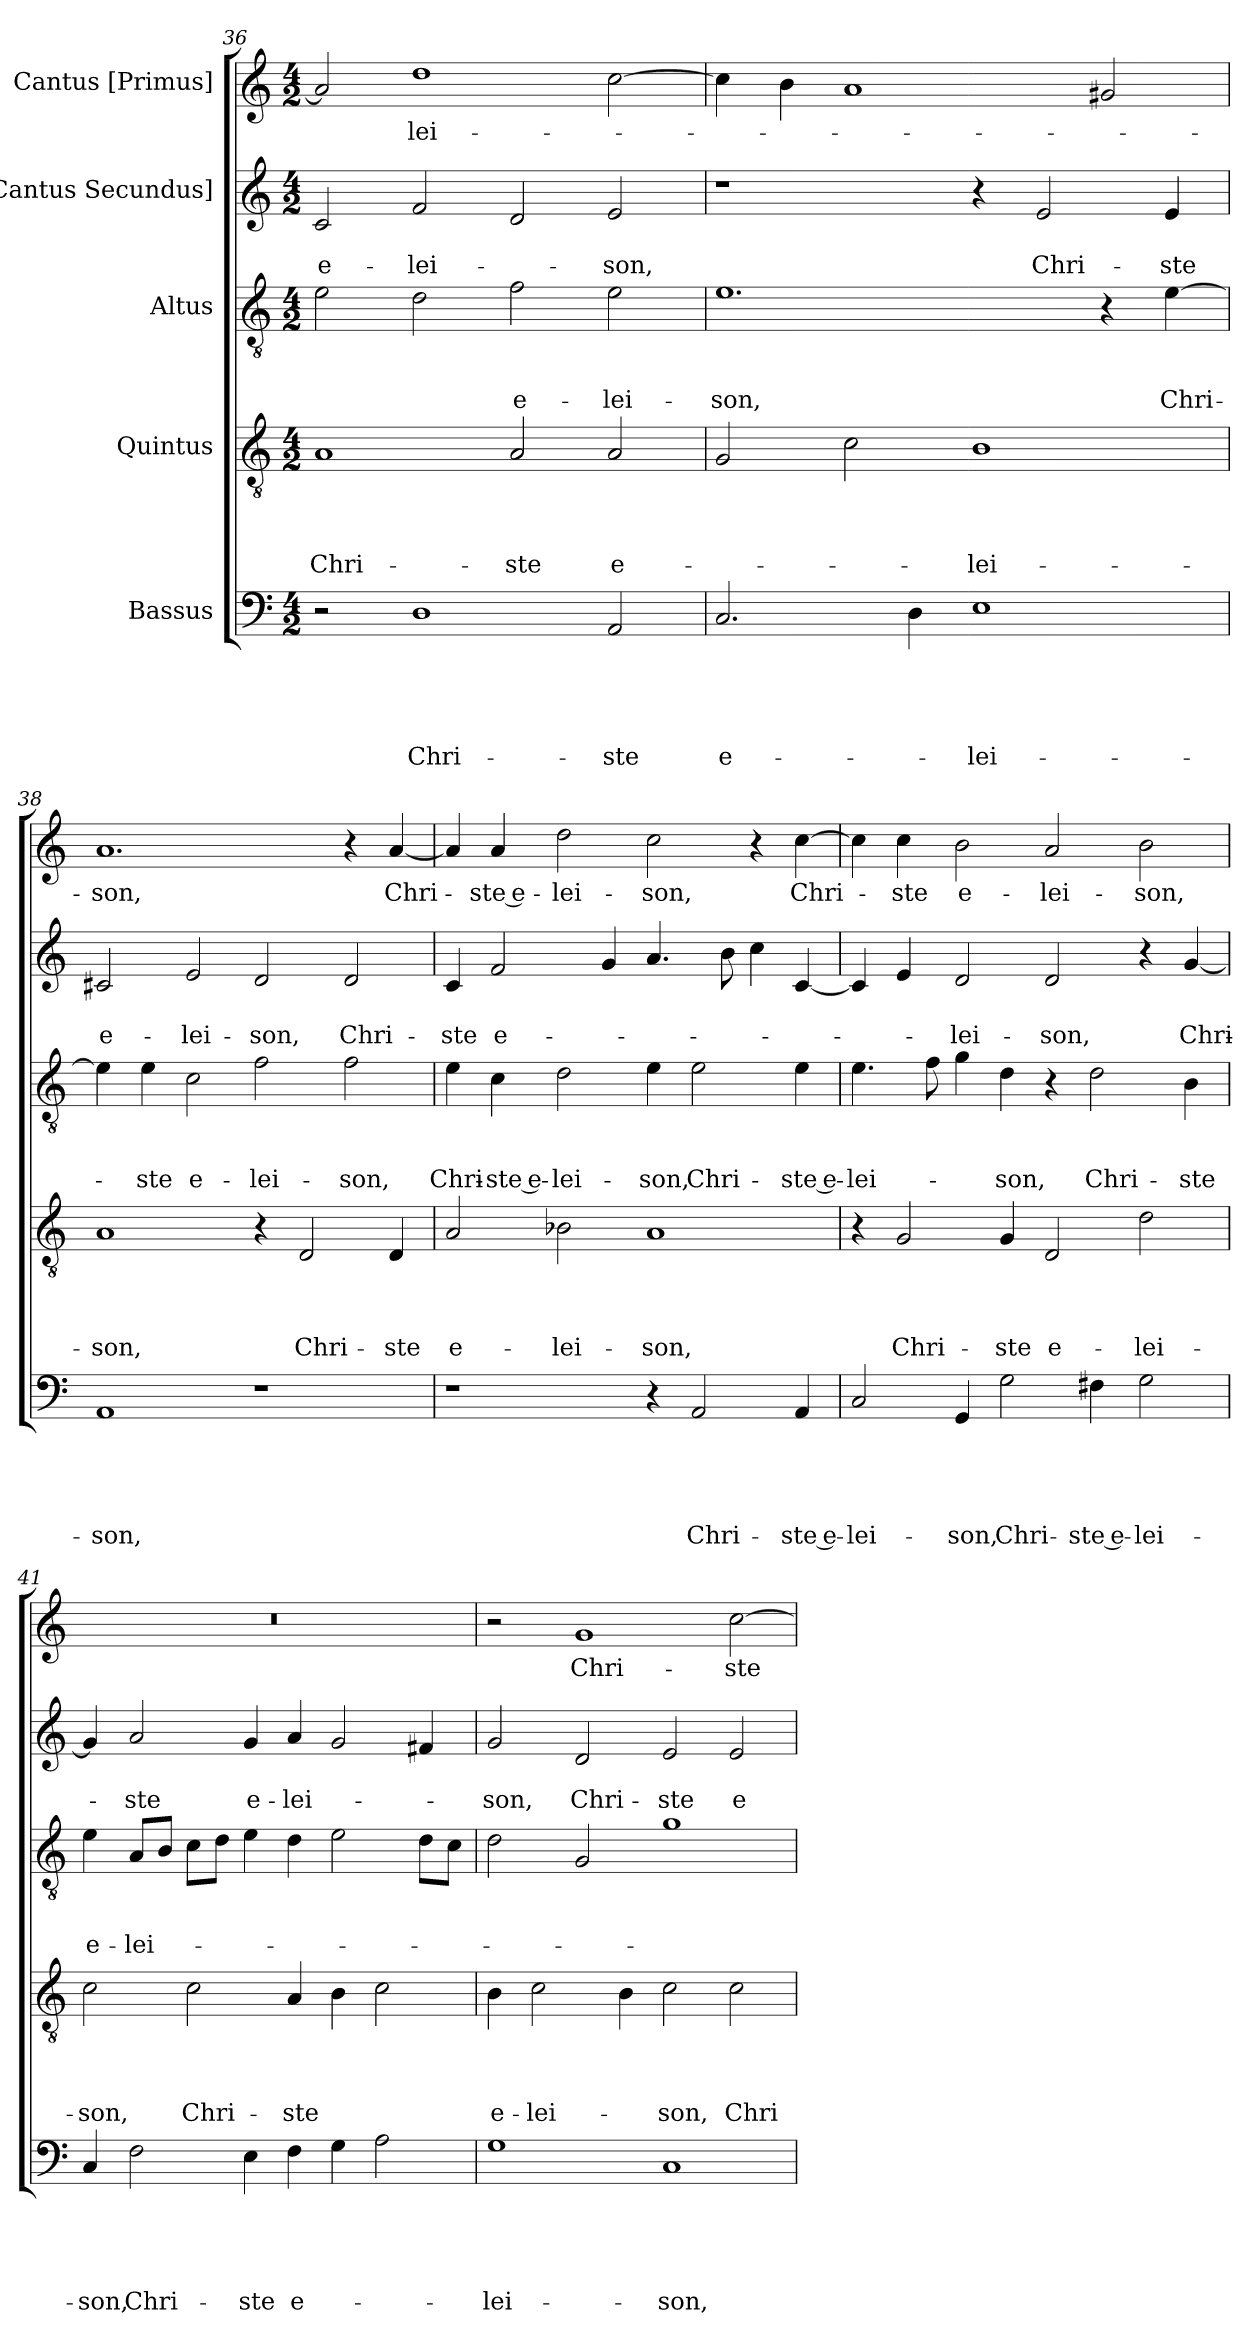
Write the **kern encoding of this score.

**kern	**text	**text	**text	**text	**text	**kern	**text	**text	**text	**text	**kern	**text	**text	**text	**kern	**text	**text	**kern	**text
*part5	*part5	*part5	*part5	*part5	*part5	*part4	*part4	*part4	*part4	*part4	*part3	*part3	*part3	*part3	*part2	*part2	*part2	*part1	*part1
*staff5	*staff5	*staff5	*staff5	*staff5	*staff5	*staff4	*staff4	*staff4	*staff4	*staff4	*staff3	*staff3	*staff3	*staff3	*staff2	*staff2	*staff2	*staff1	*staff1
*I"Bassus	*	*	*	*	*	*I"Quintus	*	*	*	*	*I"Altus	*	*	*	*I"[Cantus Secundus]	*	*	*I"Cantus [Primus]	*
*clefF4	*	*	*	*	*	*clefGv2	*	*	*	*	*clefGv2	*	*	*	*clefG2	*	*	*clefG2	*
*k[]	*	*	*	*	*	*k[]	*	*	*	*	*k[]	*	*	*	*k[]	*	*	*k[]	*
*M4/2	*	*	*	*	*	*M4/2	*	*	*	*	*M4/2	*	*	*	*M4/2	*	*	*M4/2	*
=36	=36	=36	=36	=36	=36	=36	=36	=36	=36	=36	=36	=36	=36	=36	=36	=36	=36	=36	=36
2r	.	.	.	.	.	1A/	.	.	.	Chri-	2e\	.	.	.	2c/	.	e-	2a/]	.
1D\	.	.	.	.	Chri-	.	.	.	.	.	2d\	.	.	.	2f/	.	-lei-	1dd\	-lei-
.	.	.	.	.	.	2A/	.	.	.	-ste	2f\	.	.	e-	2d/	.	.	.	.
2AA/	.	.	.	.	-ste	2A/	.	.	.	e-	2e\	.	.	-lei-	2e/	.	-son,	[2cc\	.
=37	=37	=37	=37	=37	=37	=37	=37	=37	=37	=37	=37	=37	=37	=37	=37	=37	=37	=37	=37
2.C/	.	.	.	.	e-	2G/	.	.	.	.	1.e\	.	.	-son,	1r	.	.	4cc\]	.
.	.	.	.	.	.	.	.	.	.	.	.	.	.	.	.	.	.	4b\	.
.	.	.	.	.	.	2c\	.	.	.	.	.	.	.	.	.	.	.	1a/	.
4D\	.	.	.	.	.	.	.	.	.	.	.	.	.	.	.	.	.	.	.
1E\	.	.	.	.	-lei-	1B\	.	.	.	-lei-	.	.	.	.	4r	.	.	.	.
.	.	.	.	.	.	.	.	.	.	.	.	.	.	.	2e/	.	Chri-	.	.
.	.	.	.	.	.	.	.	.	.	.	4r	.	.	.	.	.	.	2g#X/	.
.	.	.	.	.	.	.	.	.	.	.	[4e\	.	.	Chri-	4e/	.	-ste	.	.
=38	=38	=38	=38	=38	=38	=38	=38	=38	=38	=38	=38	=38	=38	=38	=38	=38	=38	=38	=38
1AA/	.	.	.	.	-son,	1A/	.	.	.	-son,	4e\]	.	.	.	2c#X/	.	e-	1.a/	-son,
.	.	.	.	.	.	.	.	.	.	.	4e\	.	.	-ste	.	.	.	.	.
.	.	.	.	.	.	.	.	.	.	.	2c\	.	.	e-	2e/	.	-lei-	.	.
1r	.	.	.	.	.	4r	.	.	.	.	2f\	.	.	-lei-	2d/	.	-son,	.	.
.	.	.	.	.	.	2D/	.	.	.	Chri-	.	.	.	.	.	.	.	.	.
.	.	.	.	.	.	.	.	.	.	.	2f\	.	.	-son,	2d/	.	Chri-	4r	.
.	.	.	.	.	.	4D/	.	.	.	-ste	.	.	.	.	.	.	.	[4a/	Chri-
=39	=39	=39	=39	=39	=39	=39	=39	=39	=39	=39	=39	=39	=39	=39	=39	=39	=39	=39	=39
1r	.	.	.	.	.	2A/	.	.	.	e-	4e\	.	.	Chri-	4c/	.	-ste	4a/]	.
.	.	.	.	.	.	.	.	.	.	.	4c\	.	.	-ste e-	2f/	.	e-	4a/	-ste e-
.	.	.	.	.	.	2B-X\	.	.	.	-lei-	2d\	.	.	-lei-	.	.	.	2dd\	-lei-
.	.	.	.	.	.	.	.	.	.	.	.	.	.	.	4g/	.	.	.	.
4r	.	.	.	.	.	1A/	.	.	.	-son,	4e\	.	.	-son,	4.a/	.	.	2cc\	-son,
2AA/	.	.	.	.	Chri-	.	.	.	.	.	2e\	.	.	Chri-	.	.	.	.	.
.	.	.	.	.	.	.	.	.	.	.	.	.	.	.	8b\	.	.	.	.
.	.	.	.	.	.	.	.	.	.	.	.	.	.	.	4cc\	.	.	4r	.
4AA/	.	.	.	.	-ste e-	.	.	.	.	.	4e\	.	.	-ste e-	[4c/	.	.	[4cc\	Chri-
=40	=40	=40	=40	=40	=40	=40	=40	=40	=40	=40	=40	=40	=40	=40	=40	=40	=40	=40	=40
2C/	.	.	.	.	-lei-	4r	.	.	.	.	4.e\	.	.	-lei-	4c/]	.	.	4cc\]	.
.	.	.	.	.	.	2G/	.	.	.	Chri-	.	.	.	.	4e/	.	.	4cc\	-ste
.	.	.	.	.	.	.	.	.	.	.	8f\	.	.	.	.	.	.	.	.
4GG/	.	.	.	.	-son,	.	.	.	.	.	4g\	.	.	.	2d/	.	-lei-	2b\	e-
2G\	.	.	.	.	Chri-	4G/	.	.	.	-ste	4d\	.	.	-son,	.	.	.	.	.
.	.	.	.	.	.	2D/	.	.	.	e-	4r	.	.	.	2d/	.	-son,	2a/	-lei-
4F#X\	.	.	.	.	-ste e-	.	.	.	.	.	2d\	.	.	Chri-	.	.	.	.	.
2G\	.	.	.	.	-lei-	2d\	.	.	.	-lei-	.	.	.	.	4r	.	.	2b\	-son,
.	.	.	.	.	.	.	.	.	.	.	4B\	.	.	-ste	[4g/	.	Chri-	.	.
=41	=41	=41	=41	=41	=41	=41	=41	=41	=41	=41	=41	=41	=41	=41	=41	=41	=41	=41	=41
4C/	.	.	.	.	-son,	2c\	.	.	.	-son,	4e\	.	.	e-	4g/]	.	.	0r	.
2F\	.	.	.	.	Chri-	.	.	.	.	.	8A/L	.	.	-lei-	2a/	.	-ste	.	.
.	.	.	.	.	.	.	.	.	.	.	8B/J	.	.	.	.	.	.	.	.
.	.	.	.	.	.	2c\	.	.	.	Chri-	8c\L	.	.	.	.	.	.	.	.
.	.	.	.	.	.	.	.	.	.	.	8d\J	.	.	.	.	.	.	.	.
4E\	.	.	.	.	-ste	.	.	.	.	.	4e\	.	.	.	4g/	.	e-	.	.
4F\	.	.	.	.	e-	4A/	.	.	.	-ste	4d\	.	.	.	4a/	.	-lei-	.	.
4G\	.	.	.	.	.	4B\	.	.	.	.	2e\	.	.	.	2g/	.	.	.	.
2A\	.	.	.	.	.	2c\	.	.	.	.	.	.	.	.	.	.	.	.	.
.	.	.	.	.	.	.	.	.	.	.	8d\L	.	.	.	4f#X/	.	.	.	.
.	.	.	.	.	.	.	.	.	.	.	8c\J	.	.	.	.	.	.	.	.
=42	=42	=42	=42	=42	=42	=42	=42	=42	=42	=42	=42	=42	=42	=42	=42	=42	=42	=42	=42
1G\	.	.	.	.	-lei-	4B\	.	.	.	e-	2d\	.	.	.	2g/	.	-son,	2r	.
.	.	.	.	.	.	2c\	.	.	.	-lei-	.	.	.	.	.	.	.	.	.
.	.	.	.	.	.	.	.	.	.	.	2G/	.	.	.	2d/	.	Chri-	1g/	Chri-
.	.	.	.	.	.	4B\	.	.	.	.	.	.	.	.	.	.	.	.	.
1C/	.	.	.	.	-son,	2c\	.	.	.	-son,	1g\	.	.	.	2e/	.	-ste	.	.
.	.	.	.	.	.	2c\	.	.	.	Chri-	.	.	.	.	2e/	.	e-	[2cc\	-ste
=	=	=	=	=	=	=	=	=	=	=	=	=	=	=	=	=	=	=	=
*-	*-	*-	*-	*-	*-	*-	*-	*-	*-	*-	*-	*-	*-	*-	*-	*-	*-	*-	*-
